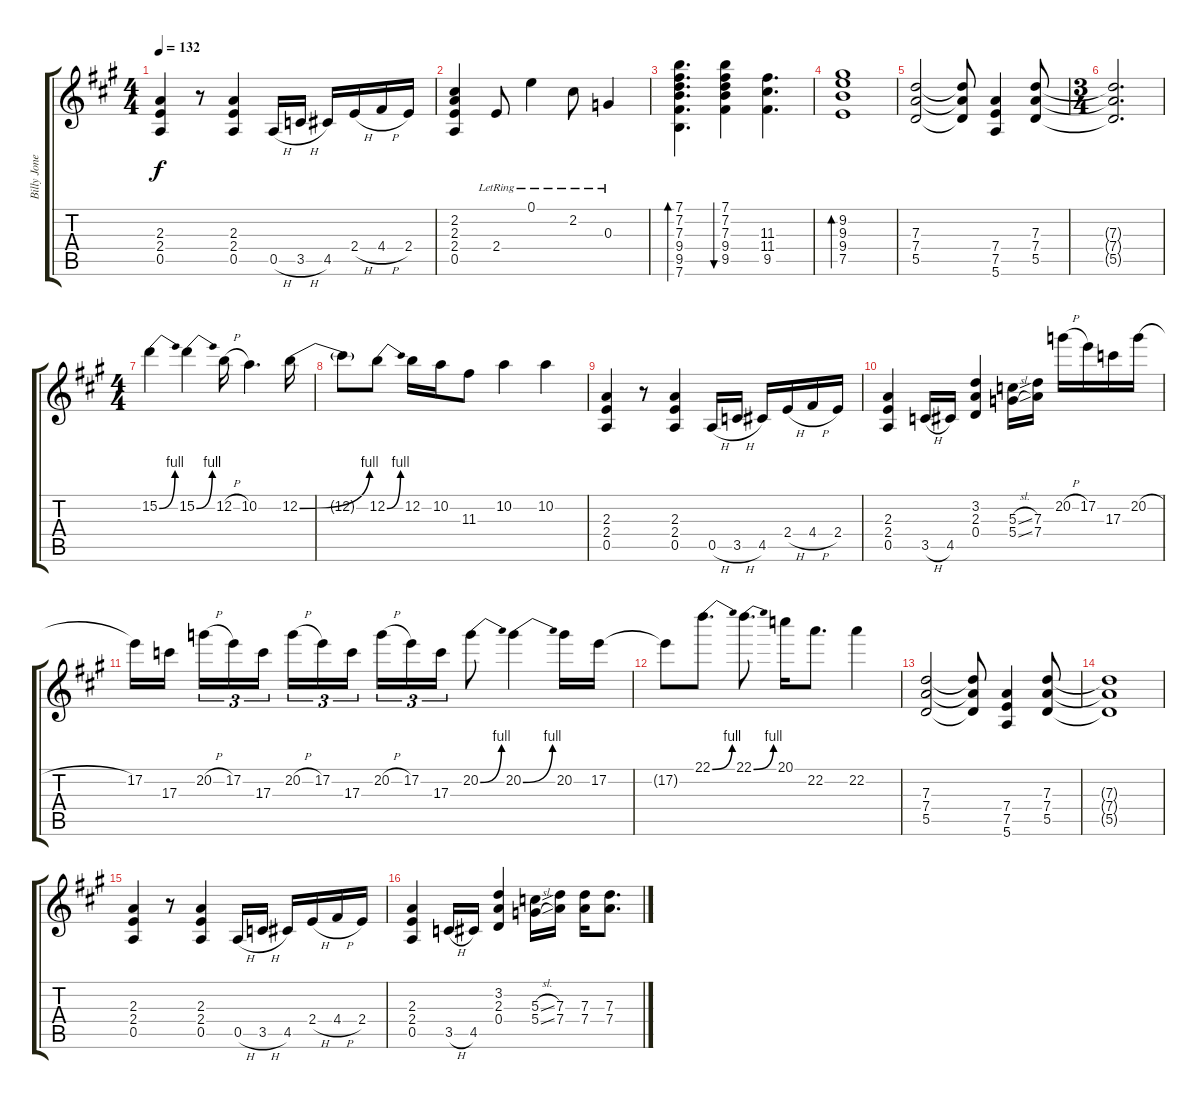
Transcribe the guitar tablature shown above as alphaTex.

\track ("Billy Jones Guitar" "Billy Jone") {instrument overdrivenguitar}
\staff {score tabs}
\tuning (E4 B3 G3 D3 A2 E2) {hide}
\ts (4 4)
\tempo 132
\clef g2
\ks a
(2.3 2.4 0.5).4{dy f} r.8 (2.3 2.4 0.5).4 0.5{h}.16 3.5{h}.16 4.5.16 2.4{h}.16 4.4{h}.16 2.4.16 |
(2.2 2.3 2.4 0.5).4 2.4{lr}.8 0.1{lr}.4 2.2{lr}.8 0.3{lr}.4 |
(7.1 7.2 7.3 9.4 9.5 7.6).4{d bd 240} (7.1 7.2 7.3 9.4 9.5).4{bu 60} (11.3 11.4 9.5).4{d} |
(9.2 9.3 9.4 7.5).1{bd 240} |
(7.3 7.4 5.5).2{instrument overdrivenguitar} (7.3{t} 7.4{t} 5.5{t}).8 (7.4 7.5 5.6).4 (7.3 7.4 5.5).8 |
\ts (3 4)
(7.3{t} 7.4{t} 5.5{t}).2{d} |
\ts (4 4)
15.2{be (bend 0 0 60 4)}.4{volume 13 balance 8 instrument overdrivenguitar} 15.2{be (bend 0 0 60 4)}.4 12.2{h}.16 10.2.4{d} 12.2{be (bend 0 0 60 4)}.16 |
12.2{t}.8 12.2{be (bend 0 0 60 4)}.8 12.2.16 10.2.16 11.3.8 10.2.4 10.2.4 |
(2.3 2.4 0.5).4{volume 10 balance 0 instrument overdrivenguitar} r.8 (2.3 2.4 0.5).4 0.5{h}.16 3.5{h}.16 4.5.16 2.4{h}.16 4.4{h}.16 2.4.16 |
(2.3 2.4 0.5).4 3.5{h}.16 4.5.16 (3.2 2.3 0.4).4 (5.3{sl} 5.4{sl}).16 (7.3 7.4).16 20.2{h}.16{volume 15 balance 8 instrument overdrivenguitar} 17.2.16 17.3.16 20.2{h}.16 |
17.2.16 17.3.16{beam splitsecondary} 20.2{h}.16{tu (3 2)} 17.2.16{tu (3 2)} 17.3.16{tu (3 2)} 20.2{h}.16{tu (3 2)} 17.2.16{tu (3 2)} 17.3.16{tu (3 2) beam splitsecondary} 20.2{h}.16{tu (3 2)} 17.2.16{tu (3 2)} 17.3.16{tu (3 2)} 20.2{be (bend 0 0 60 4)}.8 20.2{be (bend 0 0 60 4)}.4 20.2.16 17.2.16 |
17.2{t}.8 22.1{be (bend 0 0 60 4)}.8{d} 22.1{be (bend 0 0 60 4)}.8{d} 20.1.16 22.2.8{d} 22.2.4 |
(7.3 7.4 5.5).2{instrument overdrivenguitar} (7.3{t} 7.4{t} 5.5{t}).8 (7.4 7.5 5.6).4 (7.3 7.4 5.5).8 |
(7.3{t} 7.4{t} 5.5{t}).1 |
(2.3 2.4 0.5).4{instrument electricguitarclean} r.8 (2.3 2.4 0.5).4 0.5{h}.16 3.5{h}.16 4.5.16 2.4{h}.16 4.4{h}.16 2.4.16 |
(2.3 2.4 0.5).4 3.5{h}.16 4.5.16 (3.2 2.3 0.4).4 (5.3{sl} 5.4{sl}).16 (7.3 7.4).16 (7.3 7.4).16 (7.3 7.4).8{d}
